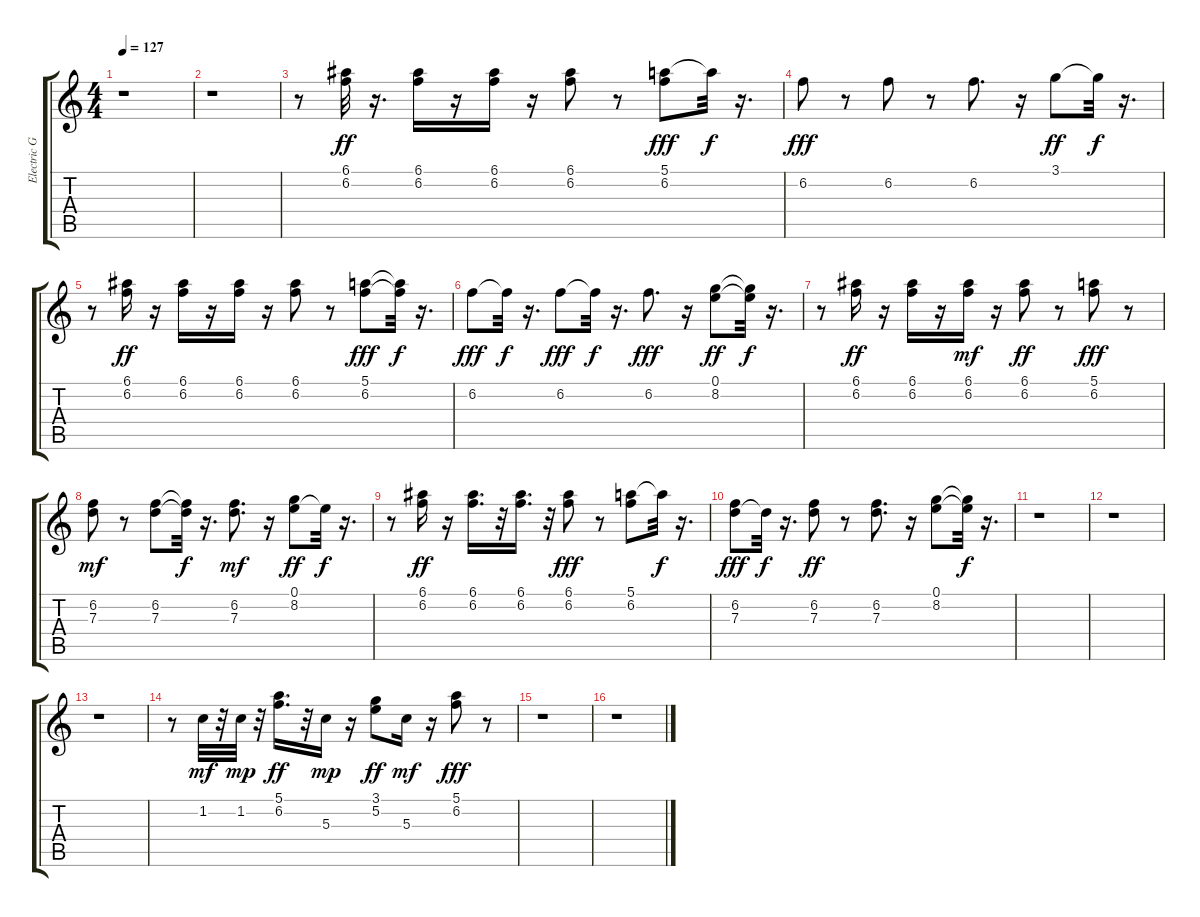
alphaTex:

\track ("Electric Guitar (clean)" "Electric G") {instrument electricguitarclean}
\staff {score tabs}
\tuning (E4 B3 G3 D3 A2 E2) {hide}
\ts (4 4)
\tempo 127
\clef g2
\ks c
r.1{dy f} |
r.1 |
r.8 (6.1 6.2).32{dy ff} r.16{d} (6.1 6.2).16 r.16 (6.1 6.2).16 r.16 (6.1 6.2).8 r.8 (5.1 6.2).8{dy fff} 5.1{t}.32{dy f} r.16{d} |
6.2.8{dy fff} r.8 6.2.8 r.8 6.2.8{d} r.16 3.1.8{dy ff} 3.1{t}.32{dy f} r.16{d} |
r.8 (6.1 6.2).16{dy ff} r.16 (6.1 6.2).16 r.16 (6.1 6.2).16 r.16 (6.1 6.2).8 r.8 (5.1 6.2).8{dy fff} (5.1{t} 6.2{t}).32{dy f} r.16{d} |
6.2.8{dy fff} 6.2{t}.32{dy f} r.16{d} 6.2.8{dy fff} 6.2{t}.32{dy f} r.16{d} 6.2.8{d dy fff} r.16 (0.1 8.2).8{dy ff} (0.1{t} 8.2{t}).32{dy f} r.16{d} |
r.8 (6.1 6.2).16{dy ff} r.16 (6.1 6.2).16 r.16 (6.1 6.2).16{dy mf} r.16 (6.1 6.2).8{dy ff} r.8 (5.1 6.2).8{dy fff} r.8 |
(6.2 7.3).8{dy mf} r.8 (6.2 7.3).8 (6.2{t} 7.3{t}).32{dy f} r.16{d} (6.2 7.3).8{d dy mf} r.16 (0.1 8.2).8{dy ff} 0.1{t}.32{dy f} r.16{d} |
r.8 (6.1 6.2).16{dy ff} r.16 (6.1 6.2).16{d} r.32 (6.1 6.2).16{d} r.32 (6.1 6.2).8{dy fff} r.8 (5.1 6.2).8 5.1{t}.32{dy f} r.16{d} |
(6.2 7.3).8{dy fff} 7.3{t}.32{dy f} r.16{d} (6.2 7.3).8{dy ff} r.8 (6.2 7.3).8{d} r.16 (0.1 8.2).8 (0.1{t} 8.2{t}).32{dy f} r.16{d} |
r.1 |
r.1 |
r.1 |
r.8 1.2.32{dy mf} r.32 1.2.32{dy mp} r.32 (5.1 6.2).16{d dy ff} r.32 5.3.16{dy mp} r.16 (3.1 5.2).8{dy ff} 5.3.16{dy mf} r.16 (5.1 6.2).8{dy fff} r.8 |
r.1 |
r.1
